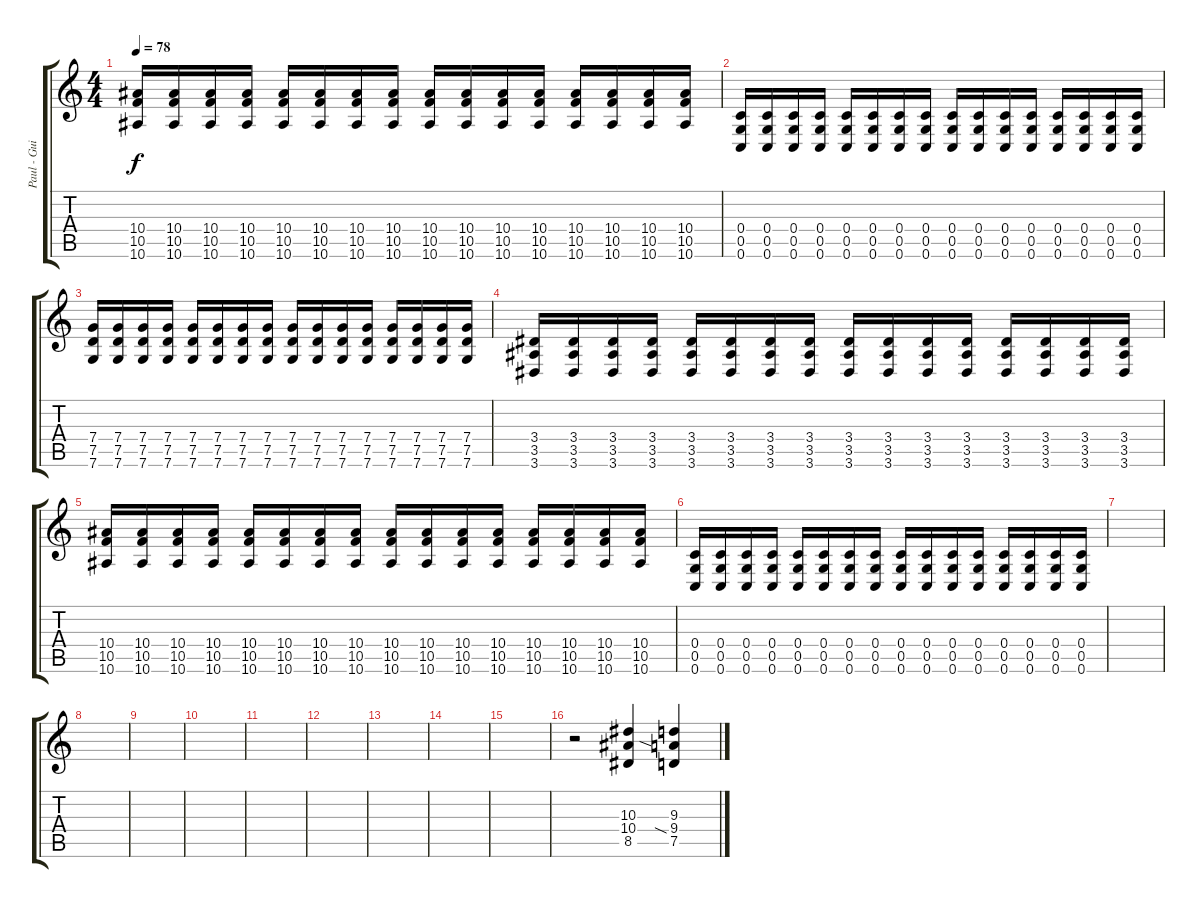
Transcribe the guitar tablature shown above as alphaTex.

\track ("Paul - Guitar" "Paul - Gui") {instrument distortionguitar}
\staff {score tabs}
\tuning (D4 A3 F3 C3 G2 C2) {hide}
\ts (4 4)
\tempo 78
\clef g2
\ks c
(10.4 10.5 10.6).16{dy f} (10.4 10.5 10.6).16 (10.4 10.5 10.6).16 (10.4 10.5 10.6).16 (10.4 10.5 10.6).16 (10.4 10.5 10.6).16 (10.4 10.5 10.6).16 (10.4 10.5 10.6).16 (10.4 10.5 10.6).16 (10.4 10.5 10.6).16 (10.4 10.5 10.6).16 (10.4 10.5 10.6).16 (10.4 10.5 10.6).16 (10.4 10.5 10.6).16 (10.4 10.5 10.6).16 (10.4 10.5 10.6).16 |
(0.4 0.5 0.6).16 (0.4 0.5 0.6).16 (0.4 0.5 0.6).16 (0.4 0.5 0.6).16 (0.4 0.5 0.6).16 (0.4 0.5 0.6).16 (0.4 0.5 0.6).16 (0.4 0.5 0.6).16 (0.4 0.5 0.6).16 (0.4 0.5 0.6).16 (0.4 0.5 0.6).16 (0.4 0.5 0.6).16 (0.4 0.5 0.6).16 (0.4 0.5 0.6).16 (0.4 0.5 0.6).16 (0.4 0.5 0.6).16 |
(7.4 7.5 7.6).16 (7.4 7.5 7.6).16 (7.4 7.5 7.6).16 (7.4 7.5 7.6).16 (7.4 7.5 7.6).16 (7.4 7.5 7.6).16 (7.4 7.5 7.6).16 (7.4 7.5 7.6).16 (7.4 7.5 7.6).16 (7.4 7.5 7.6).16 (7.4 7.5 7.6).16 (7.4 7.5 7.6).16 (7.4 7.5 7.6).16 (7.4 7.5 7.6).16 (7.4 7.5 7.6).16 (7.4 7.5 7.6).16 |
(3.4 3.5 3.6).16 (3.4 3.5 3.6).16 (3.4 3.5 3.6).16 (3.4 3.5 3.6).16 (3.4 3.5 3.6).16 (3.4 3.5 3.6).16 (3.4 3.5 3.6).16 (3.4 3.5 3.6).16 (3.4 3.5 3.6).16 (3.4 3.5 3.6).16 (3.4 3.5 3.6).16 (3.4 3.5 3.6).16 (3.4 3.5 3.6).16 (3.4 3.5 3.6).16 (3.4 3.5 3.6).16 (3.4 3.5 3.6).16 |
(10.4 10.5 10.6).16 (10.4 10.5 10.6).16 (10.4 10.5 10.6).16 (10.4 10.5 10.6).16 (10.4 10.5 10.6).16 (10.4 10.5 10.6).16 (10.4 10.5 10.6).16 (10.4 10.5 10.6).16 (10.4 10.5 10.6).16 (10.4 10.5 10.6).16 (10.4 10.5 10.6).16 (10.4 10.5 10.6).16 (10.4 10.5 10.6).16 (10.4 10.5 10.6).16 (10.4 10.5 10.6).16 (10.4 10.5 10.6).16 |
(0.4 0.5 0.6).16 (0.4 0.5 0.6).16 (0.4 0.5 0.6).16 (0.4 0.5 0.6).16 (0.4 0.5 0.6).16 (0.4 0.5 0.6).16 (0.4 0.5 0.6).16 (0.4 0.5 0.6).16 (0.4 0.5 0.6).16 (0.4 0.5 0.6).16 (0.4 0.5 0.6).16 (0.4 0.5 0.6).16 (0.4 0.5 0.6).16 (0.4 0.5 0.6).16 (0.4 0.5 0.6).16 (0.4 0.5 0.6).16 |
|
|
|
|
|
|
|
|
|
r.2 (10.3 10.4 8.5).4 (9.3 9.4{sia} 7.5).4
